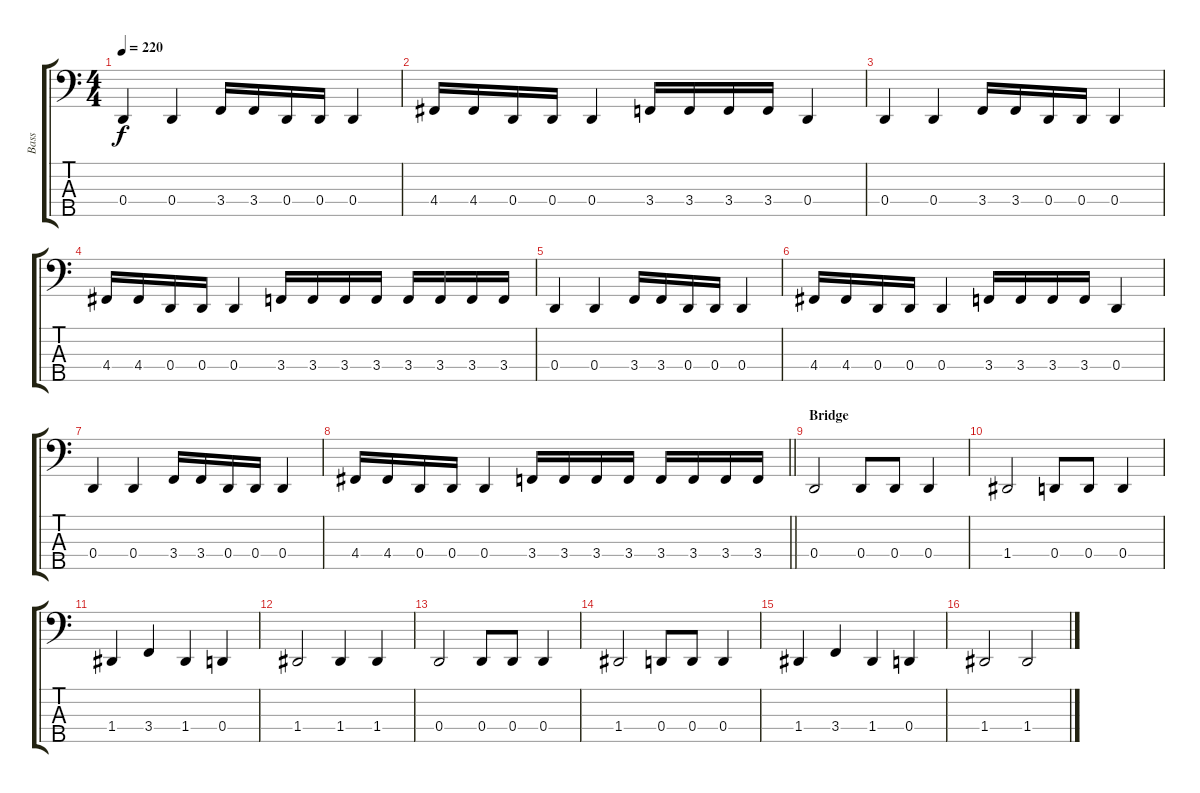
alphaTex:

\track ("Bass" "Bass") {instrument electricbasspick}
\staff {score tabs}
\tuning (F2 C2 G1 D1 A0) {hide}
\ts (4 4)
\tempo 220
\clef f4
\ks c
0.4.4{dy f} 0.4.4 3.4.16 3.4.16 0.4.16 0.4.16 0.4.4 |
4.4.16 4.4.16 0.4.16 0.4.16 0.4.4 3.4.16 3.4.16 3.4.16 3.4.16 0.4.4 |
0.4.4 0.4.4 3.4.16 3.4.16 0.4.16 0.4.16 0.4.4 |
4.4.16 4.4.16 0.4.16 0.4.16 0.4.4 3.4.16 3.4.16 3.4.16 3.4.16 3.4.16 3.4.16 3.4.16 3.4.16 |
0.4.4 0.4.4 3.4.16 3.4.16 0.4.16 0.4.16 0.4.4 |
4.4.16 4.4.16 0.4.16 0.4.16 0.4.4 3.4.16 3.4.16 3.4.16 3.4.16 0.4.4 |
0.4.4 0.4.4 3.4.16 3.4.16 0.4.16 0.4.16 0.4.4 |
\barLineRight lightlight
4.4.16 4.4.16 0.4.16 0.4.16 0.4.4 3.4.16 3.4.16 3.4.16 3.4.16 3.4.16 3.4.16 3.4.16 3.4.16 |
\section ("" "Bridge")
0.4.2 0.4.8 0.4.8 0.4.4 |
1.4.2 0.4.8 0.4.8 0.4.4 |
1.4.4 3.4.4 1.4.4 0.4.4 |
1.4.2 1.4.4 1.4.4 |
0.4.2 0.4.8 0.4.8 0.4.4 |
1.4.2 0.4.8 0.4.8 0.4.4 |
1.4.4 3.4.4 1.4.4 0.4.4 |
1.4.2 1.4.2
